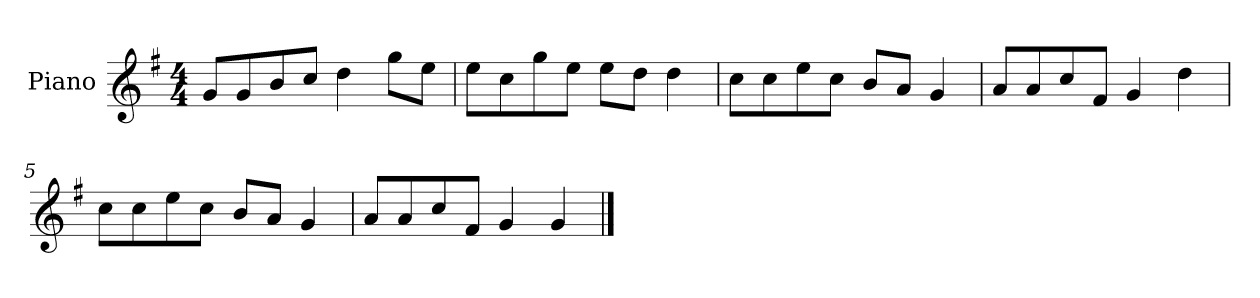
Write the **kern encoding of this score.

**kern
*part1
*staff1
*I"Piano
*I'P-no
*clefG2
*k[f#]
*M4/4
*MM90
=1
8g/L
8g/
8b/
8cc/J
4dd\
8gg\L
8ee\J
=2
8ee\L
8cc\
8gg\
8ee\J
8ee\L
8dd\J
4dd\
=3
8cc\L
8cc\
8ee\
8cc\J
8b/L
8a/J
4g/
=4
8a/L
8a/
8cc/
8f#/J
4g/
4dd\
=5
8cc\L
8cc\
8ee\
8cc\J
8b/L
8a/J
4g/
!!LO:LB:g=z
=6
8a/L
8a/
8cc/
8f#/J
4g/
4g/
==
*-
